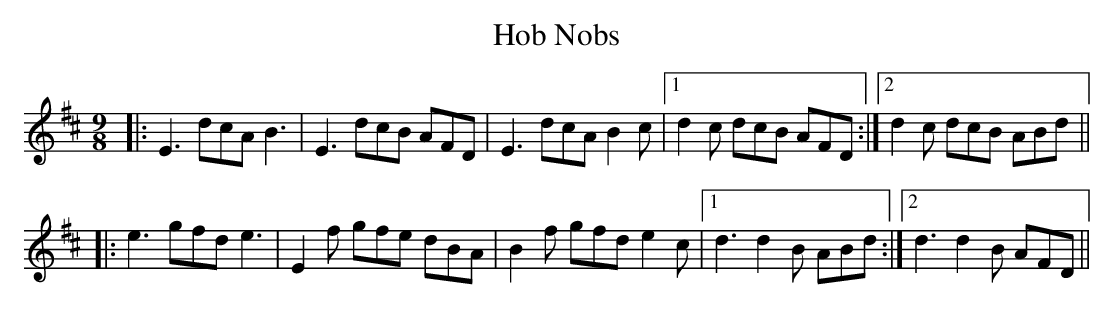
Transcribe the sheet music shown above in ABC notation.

X:1
T: Hob Nobs
M: 9/8
L: 1/8
K: Bmin
|:E3 dcA B3|E3 dcB AFD|E3 dcA B2c|1 d2c dcB AFD:|2 d2c dcB ABd||
|:e3 gfd e3|E2f gfe dBA|B2f gfd e2c|1 d3 d2B ABd:|2 d3 d2B AFD||
